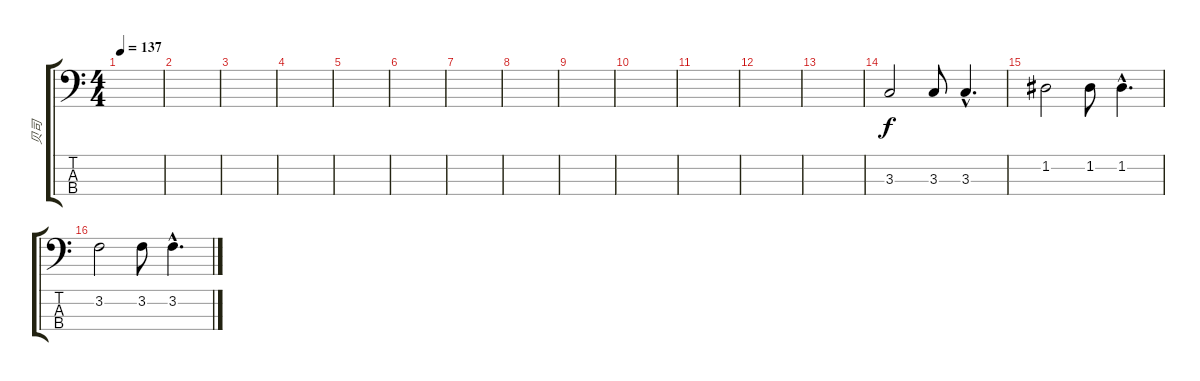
\track ("贝司" "贝司") {instrument electricbassfinger}
\staff {score tabs}
\tuning (G2 D2 A1 E1) {hide}
\ts (4 4)
\tempo 137
\clef f4
\ks c
|
|
|
|
|
|
|
|
|
|
|
|
|
3.3.2 3.3.8 3.3{hac}.4{d} |
1.2.2 1.2.8 1.2{hac}.4{d} |
3.2.2 3.2.8 3.2{hac}.4{d}
